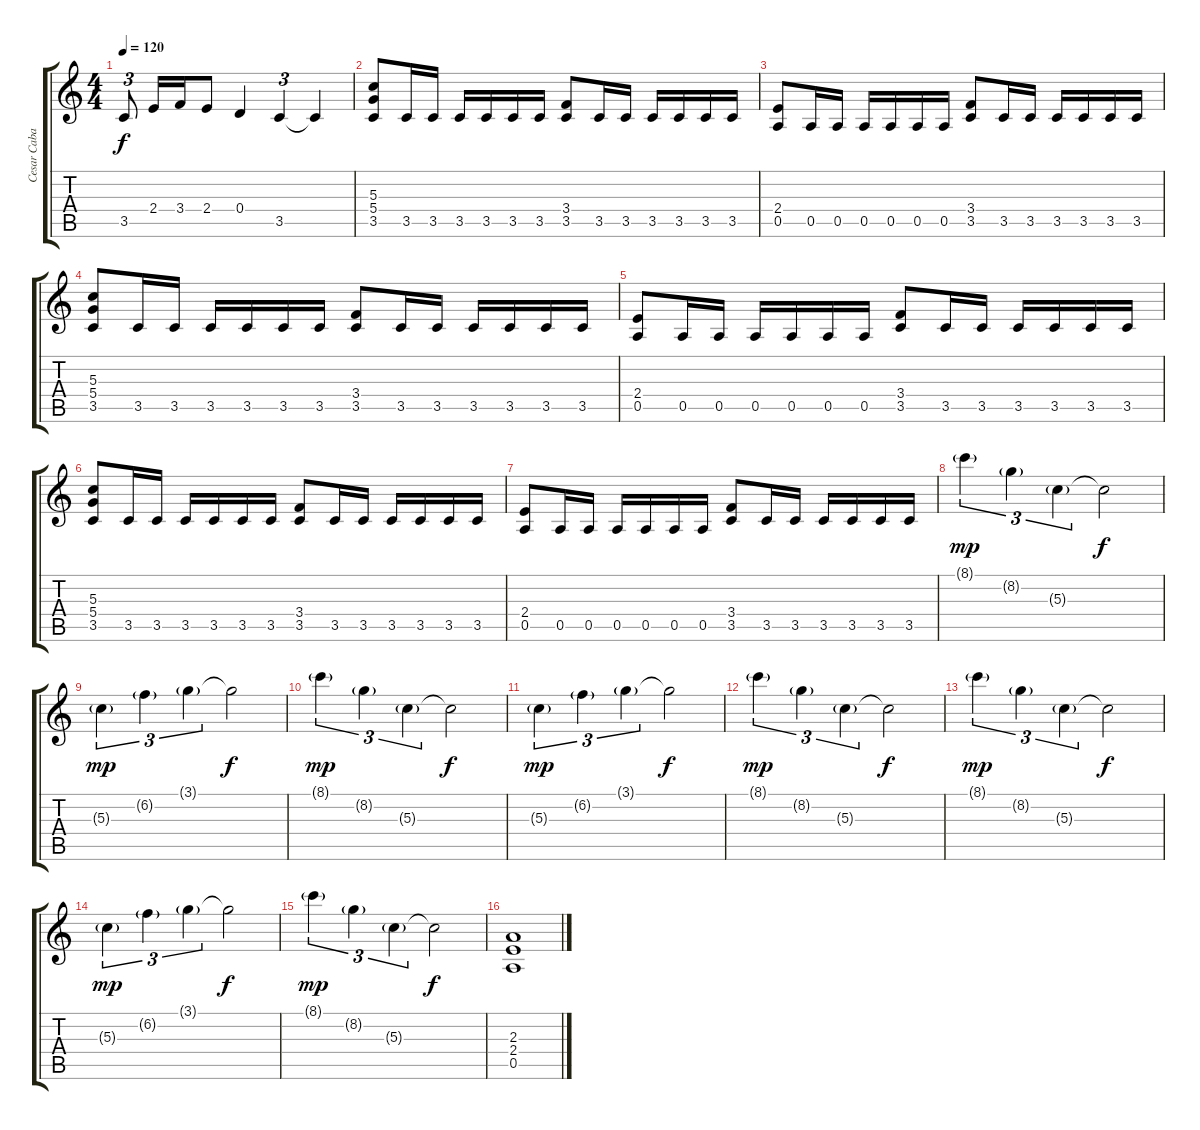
\track ("Cesar Cabal" "Cesar Caba") {instrument distortionguitar}
\staff {score tabs}
\tuning (E4 B3 G3 D3 A2 E2) {hide}
\ts (4 4)
\tempo 120
\clef g2
\ks c
3.5.8{tu (3 2) dy f} 2.4.16 3.4.16 2.4.8 0.4.4 3.5.4{tu (3 2)} 3.5{t}.4 |
(5.3 5.4 3.5).8{volume 16 instrument distortionguitar} 3.5.16 3.5.16 3.5.16 3.5.16 3.5.16 3.5.16 (3.4 3.5).8 3.5.16 3.5.16 3.5.16 3.5.16 3.5.16 3.5.16 |
(2.4 0.5).8 0.5.16 0.5.16 0.5.16 0.5.16 0.5.16 0.5.16 (3.4 3.5).8 3.5.16 3.5.16 3.5.16 3.5.16 3.5.16 3.5.16 |
(5.3 5.4 3.5).8{volume 16 instrument distortionguitar} 3.5.16 3.5.16 3.5.16 3.5.16 3.5.16 3.5.16 (3.4 3.5).8 3.5.16 3.5.16 3.5.16 3.5.16 3.5.16 3.5.16 |
(2.4 0.5).8 0.5.16 0.5.16 0.5.16 0.5.16 0.5.16 0.5.16 (3.4 3.5).8 3.5.16 3.5.16 3.5.16 3.5.16 3.5.16 3.5.16 |
(5.3 5.4 3.5).8{volume 16 instrument distortionguitar} 3.5.16 3.5.16 3.5.16 3.5.16 3.5.16 3.5.16 (3.4 3.5).8 3.5.16 3.5.16 3.5.16 3.5.16 3.5.16 3.5.16 |
(2.4 0.5).8 0.5.16 0.5.16 0.5.16 0.5.16 0.5.16 0.5.16 (3.4 3.5).8 3.5.16 3.5.16 3.5.16 3.5.16 3.5.16 3.5.16 |
8.1{g}.4{tu (3 2) dy mp instrument electricguitarclean} 8.2{g}.4{tu (3 2)} 5.3{g}.4{tu (3 2)} 5.3{t}.2{dy f} |
5.3{g}.4{tu (3 2) dy mp} 6.2{g}.4{tu (3 2)} 3.1{g}.4{tu (3 2)} 3.1{t}.2{dy f} |
8.1{g}.4{tu (3 2) dy mp instrument electricguitarclean} 8.2{g}.4{tu (3 2)} 5.3{g}.4{tu (3 2)} 5.3{t}.2{dy f} |
5.3{g}.4{tu (3 2) dy mp} 6.2{g}.4{tu (3 2)} 3.1{g}.4{tu (3 2)} 3.1{t}.2{dy f} |
8.1{g}.4{tu (3 2) dy mp instrument electricguitarclean} 8.2{g}.4{tu (3 2)} 5.3{g}.4{tu (3 2)} 5.3{t}.2{dy f} |
8.1{g}.4{tu (3 2) dy mp instrument electricguitarclean} 8.2{g}.4{tu (3 2)} 5.3{g}.4{tu (3 2)} 5.3{t}.2{dy f} |
5.3{g}.4{tu (3 2) dy mp} 6.2{g}.4{tu (3 2)} 3.1{g}.4{tu (3 2)} 3.1{t}.2{dy f} |
8.1{g}.4{tu (3 2) dy mp instrument electricguitarclean} 8.2{g}.4{tu (3 2)} 5.3{g}.4{tu (3 2)} 5.3{t}.2{dy f volume 16} |
(2.3 2.4 0.5).1{instrument acousticguitarsteel}
